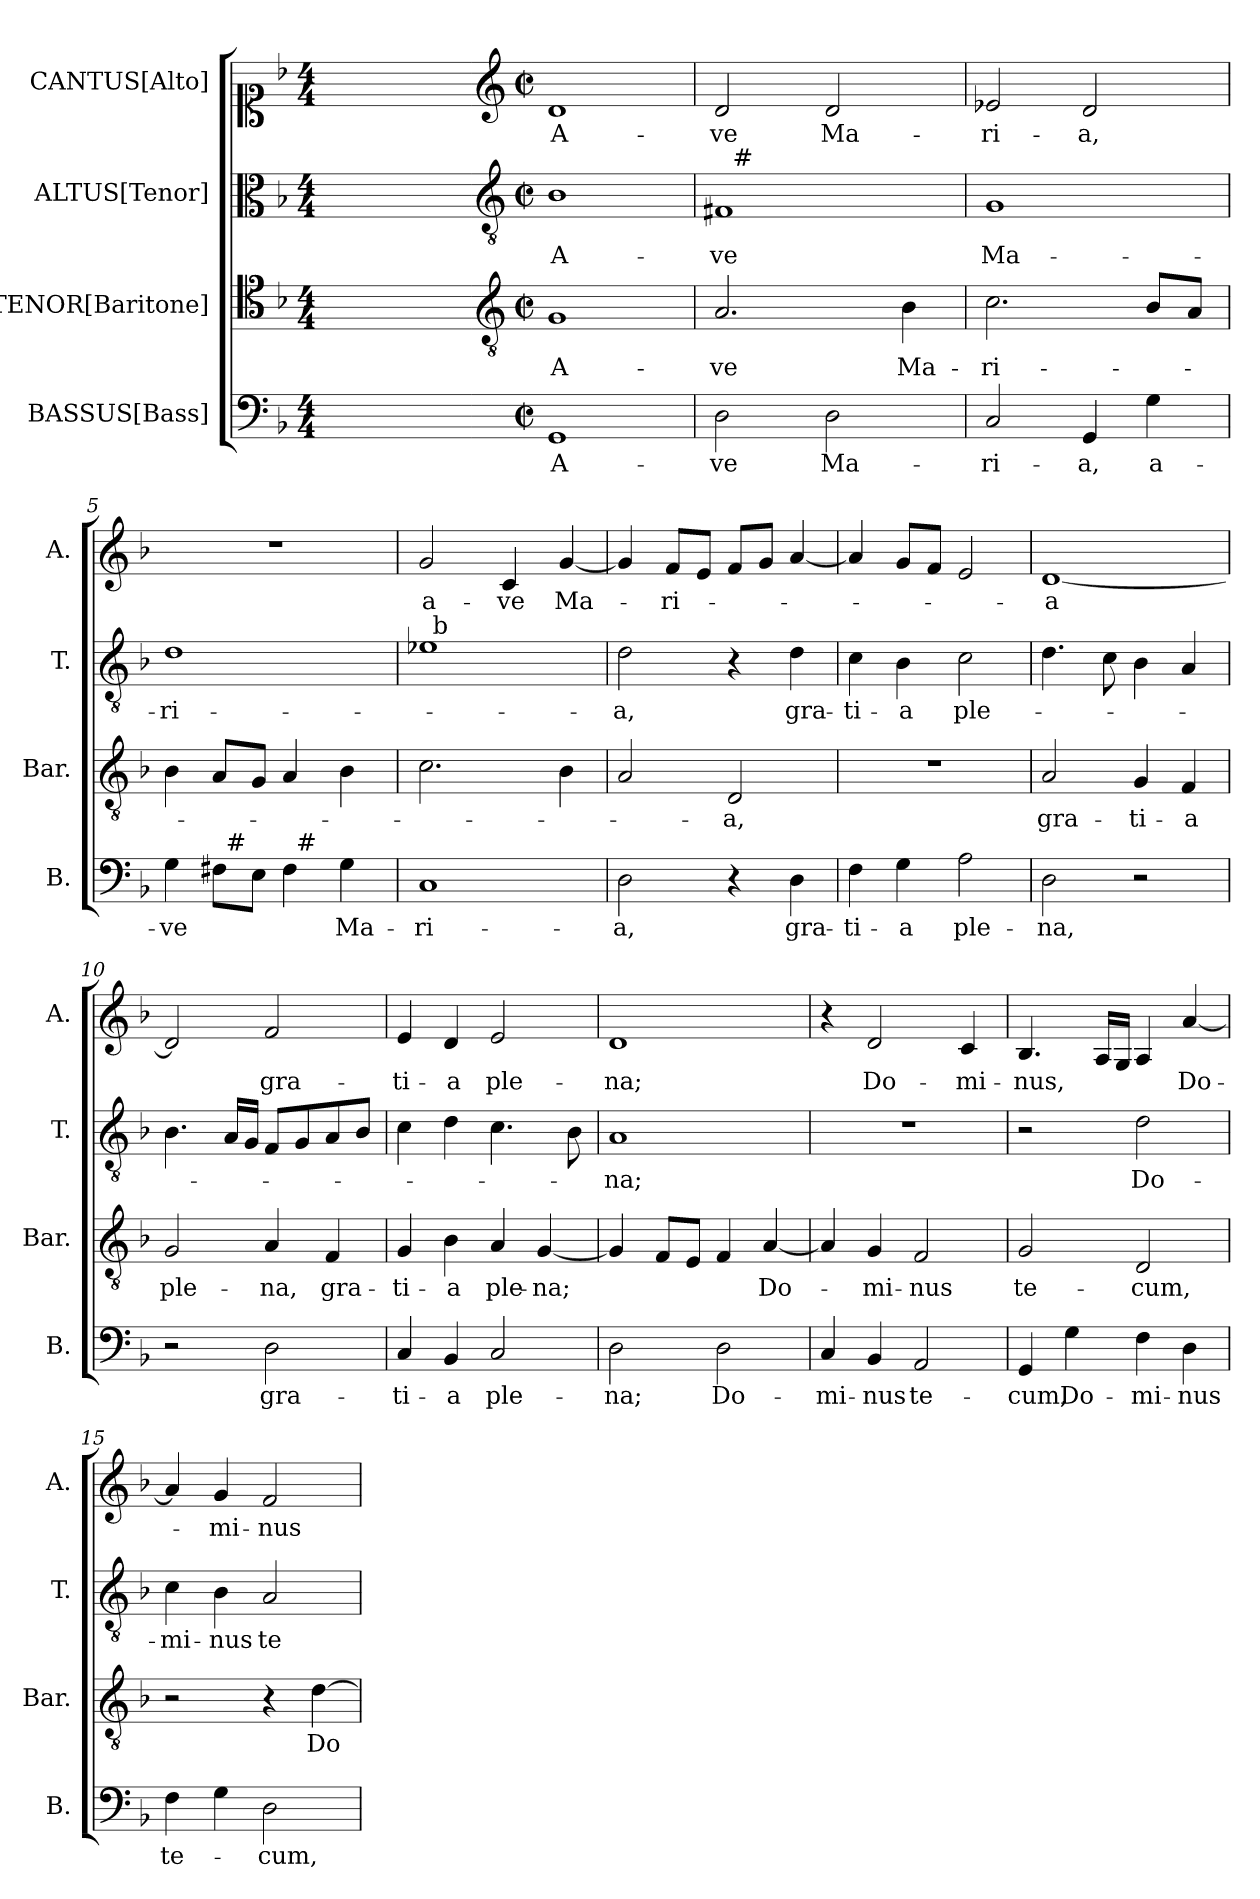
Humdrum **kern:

**kern	**text	**kern	**text	**kern	**text	**kern	**text
*part4	*part4	*part3	*part3	*part2	*part2	*part1	*part1
*staff4	*staff4	*staff3	*staff3	*staff2	*staff2	*staff1	*staff1
*I"BASSUS[Bass]	*	*I"TENOR[Baritone]	*	*I"ALTUS[Tenor]	*	*I"CANTUS[Alto]	*
*I'B.	*	*I'Bar.	*	*I'T.	*	*I'A.	*
*clefF4	*	*clefC4	*	*clefC3	*	*clefC1	*
*	*	*ITrd7c12	*	*ITrd7c12	*	*	*
*k[b-]	*	*k[b-]	*	*k[b-]	*	*k[b-]	*
*F:	*	*F:	*	*F:	*	*F:	*
*M4/4	*	*M4/4	*	*M4/4	*	*M4/4	*
=1	=1	=1	=1	=1	=1	=1	=1
1ryy	.	1ryy	.	1ryy	.	1ryy	.
=2-	=2-	=2-	=2-	=2-	=2-	=2-	=2-
*	*	*clefGv2	*	*clefGv2	*	*clefG2	*
*M2/2	*	*M2/2	*	*M2/2	*	*M2/2	*
*met(c|)	*	*met(c|)	*	*met(c|)	*	*met(c|)	*
!	!LO:LY:b	!	!LO:LY:b	!	!LO:LY:b	!	!LO:LY:b
1GG	A-	1GG	A-	1BB-	A-	1d	A-
=3	=3	=3	=3	=3	=3	=3	=3
!	!LO:LY:b	!	!LO:LY:b	!	!LO:LY:b	!	!LO:LY:b
*	*	*	*	*^	*	*	*
2D\	-ve	2.AA/	-ve	1FF#	32ryy	-ve	2d/	-ve
!	!	!	!	!	!LO:TX:a:t=#	!	!	!
.	.	.	.	.	2ryy	.	.	.
!	!LO:LY:b	!	!	!	!	!	!	!LO:LY:b
2D\	Ma-	.	.	.	.	.	2d/	Ma-
.	.	.	.	.	4...ryy	.	.	.
!	!	!	!LO:LY:b	!	!	!	!	!
.	.	4BB-\	Ma-	.	.	.	.	.
=4	=4	=4	=4	=4	=4	=4	=4	=4
!	!LO:LY:b	!	!LO:LY:b	!	!	!LO:LY:b	!	!LO:LY:b
*	*	*	*	*v	*v	*	*	*
2C/	-ri-	2.C\	-ri-	1GG	Ma-	2e-X/	-ri-
!	!LO:LY:b	!	!	!	!	!	!LO:LY:b
4GG/	-a,	.	.	.	.	2d/	-a,
!	!LO:LY:b	!	!	!	!	!	!
4G\	a-	8BB-/L	.	.	.	.	.
.	.	8AA/J	.	.	.	.	.
=5	=5	=5	=5	=5	=5	=5	=5
!	!LO:LY:b	!	!	!	!LO:LY:b	!	!
*^	*	*	*	*	*	*	*
*	*^	*	*	*	*	*	*	*
4G\	4ryy	2ryy	-ve	4BB-\	.	1D	-ri-	1r	.
8F#\L	32ryy	.	.	8AA/L	.	.	.	.	.
!	!LO:TX:a:t=#	!	!	!	!	!	!	!	!
.	2ryy	.	.	.	.	.	.	.	.
8E\J	.	.	.	8GG/J	.	.	.	.	.
4F#\	.	32ryy	.	4AA/	.	.	.	.	.
!	!	!LO:TX:a:t=#	!	!	!	!	!	!	!
.	.	4...ryy	.	.	.	.	.	.	.
!	!	!	!LO:LY:b	!	!	!	!	!	!
4G\	.	.	Ma-	4BB-\	.	.	.	.	.
.	8..ryy	.	.	.	.	.	.	.	.
=6	=6	=6	=6	=6	=6	=6	=6	=6	=6
!	!	!	!LO:LY:b	!	!	!	!	!	!LO:LY:b
*v	*v	*v	*	*	*	*^	*	*	*
1C	-ri-	2.C\	.	1E-	32ryy	.	2g/	a-
!	!	!	!	!	!LO:TX:a:t=b	!	!	!
.	.	.	.	.	2ryy	.	.	.
!	!	!	!	!	!	!	!	!LO:LY:b
.	.	.	.	.	.	.	4c/	-ve
.	.	.	.	.	4...ryy	.	.	.
!	!	!	!	!	!	!	!	!LO:LY:b
.	.	4BB-\	.	.	.	.	[<4g/	Ma-
=7	=7	=7	=7	=7	=7	=7	=7	=7
!	!LO:LY:b	!	!	!	!	!LO:LY:b	!	!
*	*	*	*	*v	*v	*	*	*
2D\	-a,	2AA/	.	2D\	-a,	4g/]	.
!	!	!	!	!	!	!	!LO:LY:b
.	.	.	.	.	.	8f/L	-ri-
.	.	.	.	.	.	8e/J	.
!	!	!	!LO:LY:b	!	!	!	!
4r	.	2DD/	-a,	4r	.	8f/L	.
.	.	.	.	.	.	8g/J	.
!	!LO:LY:b	!	!	!	!LO:LY:b	!	!
4D\	gra-	.	.	4D\	gra-	[<4a/	.
!!LO:LB:g=z
=8	=8	=8	=8	=8	=8	=8	=8
!	!LO:LY:b	!	!	!	!LO:LY:b	!	!
4F\	-ti-	1r	.	4C\	-ti-	4a/]	.
!	!LO:LY:b	!	!	!	!LO:LY:b	!	!
4G\	-a	.	.	4BB-\	-a	8g/L	.
.	.	.	.	.	.	8f/J	.
!	!LO:LY:b	!	!	!	!LO:LY:b	!	!
2A\	ple-	.	.	2C\	ple-	2e/	.
=9	=9	=9	=9	=9	=9	=9	=9
!	!LO:LY:b	!	!LO:LY:b	!	!	!	!LO:LY:b
2D\	-na,	2AA/	gra-	4.D\	.	[<1d	-a
.	.	.	.	8C\	.	.	.
!	!	!	!LO:LY:b	!	!	!	!
2r	.	4GG/	-ti-	4BB-\	.	.	.
!	!	!	!LO:LY:b	!	!	!	!
.	.	4FF/	-a	4AA/	.	.	.
=10	=10	=10	=10	=10	=10	=10	=10
!	!	!	!LO:LY:b	!	!	!	!
2r	.	2GG/	ple-	4.BB-\	.	2d/]	.
.	.	.	.	16AA/LL	.	.	.
.	.	.	.	16GG/JJ	.	.	.
!	!LO:LY:b	!	!LO:LY:b	!	!	!	!LO:LY:b
2D\	gra-	4AA/	-na,	8FF/L	.	2f/	gra-
.	.	.	.	8GG/	.	.	.
!	!	!	!LO:LY:b	!	!	!	!
.	.	4FF/	gra-	8AA/	.	.	.
.	.	.	.	8BB-/J	.	.	.
=11	=11	=11	=11	=11	=11	=11	=11
!	!LO:LY:b	!	!LO:LY:b	!	!	!	!LO:LY:b
4C/	-ti-	4GG/	-ti-	4C\	.	4e/	-ti-
!	!LO:LY:b	!	!LO:LY:b	!	!	!	!LO:LY:b
4BB-/	-a	4BB-\	-a	4D\	.	4d/	-a
!	!LO:LY:b	!	!LO:LY:b	!	!	!	!LO:LY:b
2C/	ple-	4AA/	ple-	4.C\	.	2e/	ple-
!	!	!	!LO:LY:b	!	!	!	!
.	.	[<4GG/	-na;	.	.	.	.
.	.	.	.	8BB-\	.	.	.
=12	=12	=12	=12	=12	=12	=12	=12
!	!LO:LY:b	!	!	!	!LO:LY:b	!	!LO:LY:b
2D\	-na;	4GG/]	.	1AA	-na;	1d	-na;
.	.	8FF/L	.	.	.	.	.
.	.	8EE/J	.	.	.	.	.
!	!LO:LY:b	!	!	!	!	!	!
2D\	Do-	4FF/	.	.	.	.	.
!	!	!	!LO:LY:b	!	!	!	!
.	.	[<4AA/	Do-	.	.	.	.
=13	=13	=13	=13	=13	=13	=13	=13
!	!LO:LY:b	!	!	!	!	!	!
4C/	-mi-	4AA/]	.	1r	.	4r	.
!	!LO:LY:b	!	!LO:LY:b	!	!	!	!LO:LY:b
4BB-/	-nus	4GG/	-mi-	.	.	2d/	Do-
!	!LO:LY:b	!	!LO:LY:b	!	!	!	!
2AA/	te-	2FF/	-nus	.	.	.	.
!	!	!	!	!	!	!	!LO:LY:b
.	.	.	.	.	.	4c/	-mi-
!!LO:LB:g=z
=14	=14	=14	=14	=14	=14	=14	=14
!	!LO:LY:b	!	!LO:LY:b	!	!	!	!LO:LY:b
4GG/	-cum,	2GG/	te-	2r	.	4.B-/	-nus,
!	!LO:LY:b	!	!	!	!	!	!
4G\	Do-	.	.	.	.	.	.
.	.	.	.	.	.	16A/LL	.
.	.	.	.	.	.	16G/JJ	.
!	!LO:LY:b	!	!LO:LY:b	!	!LO:LY:b	!	!
4F\	-mi-	2DD/	-cum,	2D\	Do-	4A/	.
!	!LO:LY:b	!	!	!	!	!	!LO:LY:b
4D\	-nus	.	.	.	.	[<4a/	Do-
=15	=15	=15	=15	=15	=15	=15	=15
!	!LO:LY:b	!	!	!	!LO:LY:b	!	!
4F\	te-	2r	.	4C\	-mi-	4a/]	.
!	!	!	!	!	!LO:LY:b	!	!LO:LY:b
4G\	.	.	.	4BB-\	-nus	4g/	-mi-
!	!LO:LY:b	!	!	!	!LO:LY:b	!	!LO:LY:b
2D\	-cum,	4r	.	2AA/	te-	2f/	-nus
!	!	!	!LO:LY:b	!	!	!	!
.	.	[>4D\	Do-	.	.	.	.
=	=	=	=	=	=	=	=
*-	*-	*-	*-	*-	*-	*-	*-
